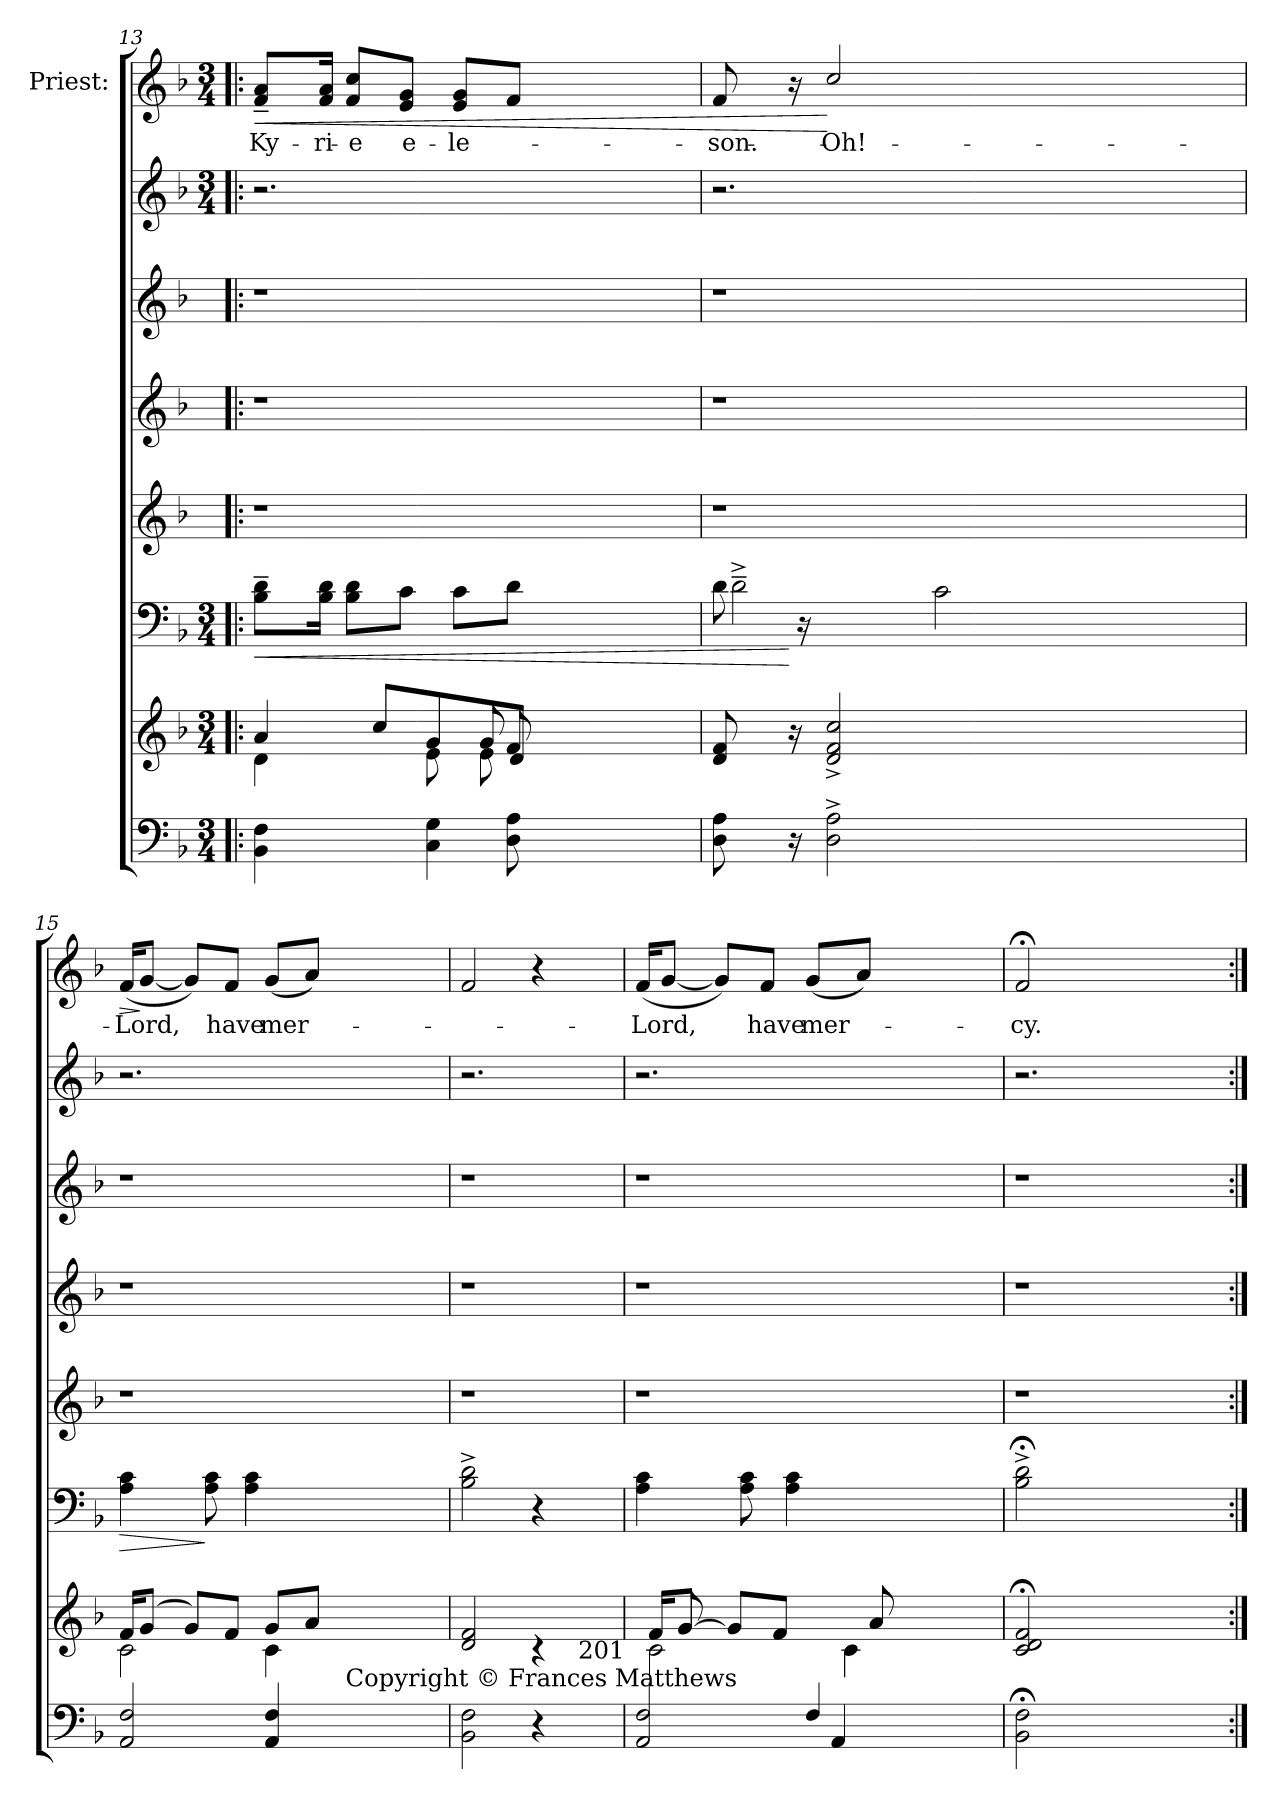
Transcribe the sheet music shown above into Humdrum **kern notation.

**kern	**kern	**kern	**dynam	**kern	**kern	**kern	**kern	**kern	**text	**text	**dynam
*part8	*part7	*part6	*part6	*part5	*part4	*part3	*part2	*part1	*part1	*part1	*part1
*staff8	*staff7	*staff6	*staff6	*staff5	*staff4	*staff3	*staff2	*staff1	*staff1	*staff1	*staff1
*	*	*	*	*	*	*	*	*I"Priest:	*	*	*
!!LO:LB:g=z
*clefF4	*clefG2	*clefF4	*	*clefG2	*clefG2	*clefG2	*clefG2	*clefG2	*	*	*
*k[b-]	*k[b-]	*k[b-]	*	*k[b-]	*k[b-]	*k[b-]	*k[b-]	*k[b-]	*	*	*
*F:	*F:	*F:	*	*F:	*F:	*F:	*F:	*F:	*	*	*
*M3/4	*M3/4	*M3/4	*	*	*	*	*M3/4	*M3/4	*	*	*
=13!|:	=13!|:	=13!|:	=13!|:	=13!|:	=13!|:	=13!|:	=13!|:	=13!|:	=13!|:	=13!|:	=13!|:
*^	*^	*	*	*	*	*	*	*	*	*	*
*	*	*	*^	*	*	*	*	*	*	*	*	*	*
*	*	*	*	*^	*	*	*	*	*	*	*	*	*	*
!	!	!	!	!	!	!	!	!	!	!	!	!LO:TX:a:t=Choir&colon;	!	!	!
!	!	!	!	!	!	!	!LO:HP:b	!	!	!	!	!	!LO:LY:b	!LO:LY:b	!LO:HP:b
*	*	*	*	*	*	*	*	*	*	*	*	*^	*	*	*
4BB-\ 4F\	2ryy	16ryy	4d\	4a/	4.ryy	8B-\~> 8d\~>L	<	1r	1r	1r	2.r	8f/~< 8a/~<L	24ryy	Ky-	.	<
.	.	.	.	.	.	.	.	.	.	.	.	.	96ryy	.	.	.
.	.	.	.	.	.	.	.	.	.	.	.	.	3%2ryy	.	.	.
.	.	2ryy	.	.	.	.	.	.	.	.	.	.	.	.	.	.
!	!	!	!	!	!	!	!	!	!	!	!	!	!	!LO:LY:b	!	!
.	.	.	.	.	.	16B-\ 16d\Jk	.	.	.	.	.	16f/ 16a/Jk	.	-ri-	.	.
!	!	!	!	!	!	!	!	!	!	!	!	!	!	!LO:LY:b	!	!
.	.	.	.	.	.	8B-\ 8d\L	.	.	.	.	.	8f/ 8cc/L	.	-e	.	.
8ryy	.	.	4ryy	8cc/L	.	.	.	.	.	.	.	.	.	.	.	.
!	!	!	!	!	!	!	!	!	!	!	!	!	!	!LO:LY:b	!	!
.	.	.	.	.	.	8c\J	.	.	.	.	.	8e/ 8g/J	.	e-	.	.
4C\ 4G\	.	.	.	8g/	8e\	.	.	.	.	.	.	.	.	.	.	.
!	!	!	!	!	!	!	!	!	!	!	!	!	!	!LO:LY:b	!	!
.	.	.	.	.	.	8c\L	.	.	.	.	.	8e/ 8g/L	.	-le-	.	.
.	16ryy	.	8g/	16ryy	8e\	.	.	.	.	.	.	.	.	.	.	.
.	8D\ 8A\	8f/	.	8d/J	.	8d\J	.	.	.	.	.	8f/J	.	.	.	.
4ryy	.	.	4ryy	.	4ryy	.	.	.	.	.	.	.	.	.	.	.
.	4ryy	4ryy	.	4ryy	.	4ryy	.	.	.	.	.	4ryy	.	.	.	.
.	.	.	.	.	.	.	.	.	.	.	.	.	6ryy	.	.	.
.	.	.	.	.	.	.	.	.	.	.	4ryy	.	.	.	.	.
16ryy	.	.	16ryy	.	16ryy	.	.	.	.	.	.	.	.	.	.	.
.	.	.	.	.	.	.	.	.	.	.	.	.	12ryy	.	.	.
16ryy	16ryy	16ryy	16ryy	16ryy	16ryy	16ryy	.	.	.	.	.	16ryy	.	.	.	.
.	.	.	.	.	.	.	.	.	.	.	.	.	48.ryy	.	.	.
=14	=14	=14	=14	=14	=14	=14	=14	=14	=14	=14	=14	=14	=14	=14	=14	=14
*	*	*	*	*	*	*^	*	*	*	*	*	*	*	*	*	*
*	*	*	*	*	*	*	*^	*	*	*	*	*	*	*	*	*	*
!	!	!	!	!	!	!	!	!	!	!	!	!	!	!	!	!LO:LY:b	!LO:LY:b	!
*	*	*	*v	*v	*v	*	*	*	*	*	*	*	*	*^	*^	*	*	*
8D\ 8A\	16ryy	8d/ 8f/	16ryy	8d\	96ryy	96ryy	.	1r	1r	1r	2.r	96%5ryy	8f/	8ryy	8.ryy	-son.	.	.
.	.	.	.	.	8ryy	2d^>~>\	.	.	.	.	.	.	.	.	.	.	.	.
.	.	.	.	.	.	.	.	.	.	.	.	4ryy	.	.	.	.	.	.
.	2...ryy	.	2...ryy	.	.	.	.	.	.	.	.	.	.	.	.	.	.	.
16rC	.	16ra	.	96%5ryy	.	.	[	.	.	.	.	.	96%5ryy	16ra	.	.	.	.
.	.	.	.	.	16rC	.	.	.	.	.	.	.	.	.	.	.	.	.
.	.	.	.	48ryy	.	.	.	.	.	.	.	.	4ryy	.	.	.	.	.
!	!	!	!	!	!	!	!	!	!	!	!	!	!	!	!	!LO:LY:b	!	!
2D\^> 2A\^>	.	2d/^< 2f/^< 2cc/^<	.	.	.	.	.	.	.	.	.	.	.	8ryy	2cc/	Oh!	.	[
.	.	.	.	2c\	8ryy	.	.	.	.	.	.	.	.	.	.	.	.	.
.	.	.	.	.	.	.	.	.	.	.	.	16ryy	.	.	.	.	.	.
.	.	.	.	.	.	.	.	.	.	.	.	.	.	32ryy	.	.	.	.
.	.	.	.	.	32ryy	.	.	.	.	.	.	.	.	.	.	.	.	.
.	.	.	.	.	.	.	.	.	.	.	.	.	.	4ryy	.	.	.	.
.	.	.	.	.	96%29ryy	.	.	.	.	.	.	.	.	.	.	.	.	.
.	.	.	.	.	.	.	.	.	.	.	.	96%61ryy	.	.	.	.	.	.
.	.	.	.	.	.	.	.	.	.	.	.	.	16ryy	.	.	.	.	.
.	.	.	.	.	.	.	.	.	.	.	.	.	96%49ryy	.	.	.	.	.
.	.	.	.	.	.	96%29ryy	.	.	.	.	.	.	.	.	.	.	.	.
.	.	.	.	.	.	.	.	.	.	.	.	.	.	16ryy	.	.	.	.
.	.	.	.	.	4ryy	.	.	.	.	.	.	.	.	4ryy	.	.	.	.
4ryy	.	4ryy	.	.	.	.	.	.	.	.	.	.	.	.	4ryy	.	.	.
.	.	.	.	96%29ryy	.	.	.	.	.	.	.	.	.	.	.	.	.	.
.	.	.	.	.	.	.	.	.	.	.	4ryy	.	.	.	.	.	.	.
.	.	.	.	.	.	8.ryy	.	.	.	.	.	.	.	.	.	.	.	.
.	.	.	.	.	16.ryy	.	.	.	.	.	.	.	.	16.ryy	.	.	.	.
16ryy	.	16ryy	.	.	.	.	.	.	.	.	.	.	.	.	16ryy	.	.	.
*	*	*	*	*v	*v	*v	*	*	*	*	*	*	*	*	*	*	*	*
=15	=15	=15	=15	=15	=15	=15	=15	=15	=15	=15	=15	=15	=15	=15	=15	=15
*	*	*^	*^	*	*	*	*	*	*	*	*	*	*	*	*	*
!	!	!	!	!	!	!	!LO:HP:b	!	!	!	!	!	!	!	!	!LO:LY:b	!	!LO:HP:b
*	*	*	*	*	*	*	*	*	*	*	*	*	*v	*v	*v	*	*	*
2AA/ 2F/	4..ryy	8.ryy	2c\	16f/KL	4..ryy	4A\ 4c\	>	1r	1r	1r	2.r	(<16f/KL	12ryy	Lord,	.	>
!	!	!	!	!	!	!	!	!	!	!	!	!	!	!	!LO:LY:b:rj	!
.	.	.	.	(8g/J	.	.	.	.	.	.	.	[<8g/J	.	.	.	]
.	.	.	.	.	.	.	.	.	.	.	.	.	48.ryy	.	.	.
.	.	.	.	.	.	.	.	.	.	.	.	.	3%2ryy	.	.	.
.	.	4ryy	.	8g/L)	.	.	.	.	.	.	.	8g/L])	.	.	.	.
.	.	.	.	.	.	8A\ 8c\	]	.	.	.	.	.	.	.	.	.
!	!	!	!	!	!	!	!	!	!	!	!	!	!	!LO:LY:b	!	!
.	.	.	.	8f/J	.	.	.	.	.	.	.	8f/J	.	have	.	.
.	.	.	.	.	.	4A\ 4c\	.	.	.	.	.	.	.	.	.	.
!	!	!	!	!	!	!	!	!	!	!	!	!	!	!LO:LY:b	!	!
.	4AA/ 4F/	8g/L	.	4ryy	4c\	.	.	.	.	.	.	(<8g/L	.	mer-	.	.
4ryy	.	.	4ryy	.	.	.	.	.	.	.	.	.	.	.	.	.
.	.	8a/J	.	.	.	.	.	.	.	.	.	8a/J)	.	.	.	.
.	.	.	.	.	.	4.ryy	.	.	.	.	.	.	.	.	.	.
!	!	!LO:TX:b:t=Copyright © Frances Matthews	!	!	!	!	!	!	!	!	!	!	!	!	!	!
.	4ryy	4ryy	.	4ryy	4ryy	.	.	.	.	.	.	4ryy	.	.	.	.
16ryy	.	.	16ryy	.	.	.	.	.	.	.	4ryy	.	.	.	.	.
.	.	.	.	.	.	.	.	.	.	.	.	.	6ryy	.	.	.
8.ryy	.	.	8.ryy	.	.	.	.	.	.	.	.	.	.	.	.	.
.	16ryy	16ryy	.	16ryy	16ryy	.	.	.	.	.	.	16ryy	.	.	.	.
.	.	.	.	.	.	.	.	.	.	.	.	.	24ryy	.	.	.
.	.	.	.	.	.	.	.	.	.	.	.	.	96ryy	.	.	.
*v	*v	*	*	*	*	*	*	*	*	*	*	*v	*v	*	*	*
*	*	*v	*v	*v	*	*	*	*	*	*	*	*	*	*
=16	=16	=16	=16	=16	=16	=16	=16	=16	=16	=16	=16	=16
2BB-\ 2F\	2d/ 2f/	2ryy	2B-\^> 2d\^>	.	1r	1r	1r	2.r	2f/	.	.	.
4r	4ryy	4rc	4r	.	.	.	.	.	4r	.	.	.
!	!LO:TX:b:t=201	!	!	!	!	!	!	!	!	!	!	!
4ryy	4ryy	4ryy	4ryy	.	.	.	.	4ryy	4ryy	.	.	.
=17	=17	=17	=17	=17	=17	=17	=17	=17	=17	=17	=17	=17
*^	*^	*^	*	*	*	*	*	*	*	*	*	*
!	!	!	!	!	!	!	!	!	!	!	!	!LO:TX:a:t=All&colon;	!	!	!
!	!	!	!	!	!	!	!	!	!	!	!	!	!LO:LY:b	!	!
*	*	*	*	*	*	*	*	*	*	*	*	*^	*	*	*
2AA/ 2F/	4..ryy	8ryy	32ryy	32ryy	32ryy	4A\ 4c\	.	1r	1r	1r	2.r	(<16f/KL	12ryy	Lord,	.	.
.	.	.	2c\	16f/KL	16ryy	.	.	.	.	.	.	.	.	.	.	.
!	!	!	!	!	!	!	!	!	!	!	!	!	!	!	!LO:LY:b:rj	!
.	.	.	.	.	.	.	.	.	.	.	.	[<8g/J	.	.	.	.
.	.	.	.	.	.	.	.	.	.	.	.	.	48.ryy	.	.	.
.	.	.	.	[>8g/J	8g/	.	.	.	.	.	.	.	.	.	.	.
.	.	.	.	.	.	.	.	.	.	.	.	.	3%2ryy	.	.	.
.	.	4ryy	.	.	.	.	.	.	.	.	.	.	.	.	.	.
.	.	.	.	.	.	.	.	.	.	.	.	8g/L])	.	.	.	.
.	.	.	.	8g/L]	4.ryy	.	.	.	.	.	.	.	.	.	.	.
.	.	.	.	.	.	8A\ 8c\	.	.	.	.	.	.	.	.	.	.
!	!	!	!	!	!	!	!	!	!	!	!	!	!	!LO:LY:b	!	!
.	.	.	.	.	.	.	.	.	.	.	.	8f/J	.	have	.	.
.	.	.	.	8f/J	.	.	.	.	.	.	.	.	.	.	.	.
.	.	16.ryy	.	.	.	4A\ 4c\	.	.	.	.	.	.	.	.	.	.
!	!	!	!	!	!	!	!	!	!	!	!	!	!	!LO:LY:b	!	!
.	4F/	.	.	.	.	.	.	.	.	.	.	(<8g/L	.	mer-	.	.
.	.	8..ryy	.	16ryy	.	.	.	.	.	.	.	.	.	.	.	.
4AA/	.	.	.	.	.	.	.	.	.	.	.	.	.	.	.	.
.	.	.	8..ryy	4c\	.	.	.	.	.	.	.	.	.	.	.	.
.	.	.	.	.	.	.	.	.	.	.	.	8a/J)	.	.	.	.
.	.	.	.	.	8a/	.	.	.	.	.	.	.	.	.	.	.
.	.	.	.	.	.	4.ryy	.	.	.	.	.	.	.	.	.	.
.	4ryy	4ryy	.	.	.	.	.	.	.	.	.	4ryy	.	.	.	.
.	.	.	.	.	8..ryy	.	.	.	.	.	.	.	.	.	.	.
4ryy	.	.	4ryy	.	.	.	.	.	.	.	4ryy	.	.	.	.	.
.	.	.	.	8..ryy	.	.	.	.	.	.	.	.	6ryy	.	.	.
.	16ryy	16ryy	.	.	16ryy	.	.	.	.	.	.	16ryy	.	.	.	.
.	.	.	.	.	.	.	.	.	.	.	.	.	24ryy	.	.	.
.	.	.	.	.	.	.	.	.	.	.	.	.	96ryy	.	.	.
=18	=18	=18	=18	=18	=18	=18	=18	=18	=18	=18	=18	=18	=18	=18	=18	=18
!	!	!	!	!	!	!	!	!	!	!	!	!	!	!LO:LY:b	!LO:LY:b	!
*	*	*	*v	*v	*v	*	*	*	*	*	*	*	*	*	*	*
2BB-\;< 2F\;<	8ryy	2c/; 2d/; 2f/;	8.ryy	2B-\;<^> 2d\;<^>	.	1r	1r	1r	2.r	2f;/	8ryy	-cy.	.	.
.	2..ryy	.	.	.	.	.	.	.	.	.	2..ryy	.	.	.
.	.	.	2ryy	.	.	.	.	.	.	.	.	.	.	.
2ryy	.	2ryy	.	2ryy	.	.	.	.	.	2ryy	.	.	.	.
.	.	.	4ryy	.	.	.	.	.	.	.	.	.	.	.
.	.	.	.	.	.	.	.	.	4ryy	.	.	.	.	.
.	.	.	16ryy	.	.	.	.	.	.	.	.	.	.	.
*v	*v	*	*	*	*	*	*	*	*	*v	*v	*	*	*
*	*v	*v	*	*	*	*	*	*	*	*	*	*
=:|!	=:|!	=:|!	=:|!	=:|!	=:|!	=:|!	=:|!	=:|!	=:|!	=:|!	=:|!
*-	*-	*-	*-	*-	*-	*-	*-	*-	*-	*-	*-
